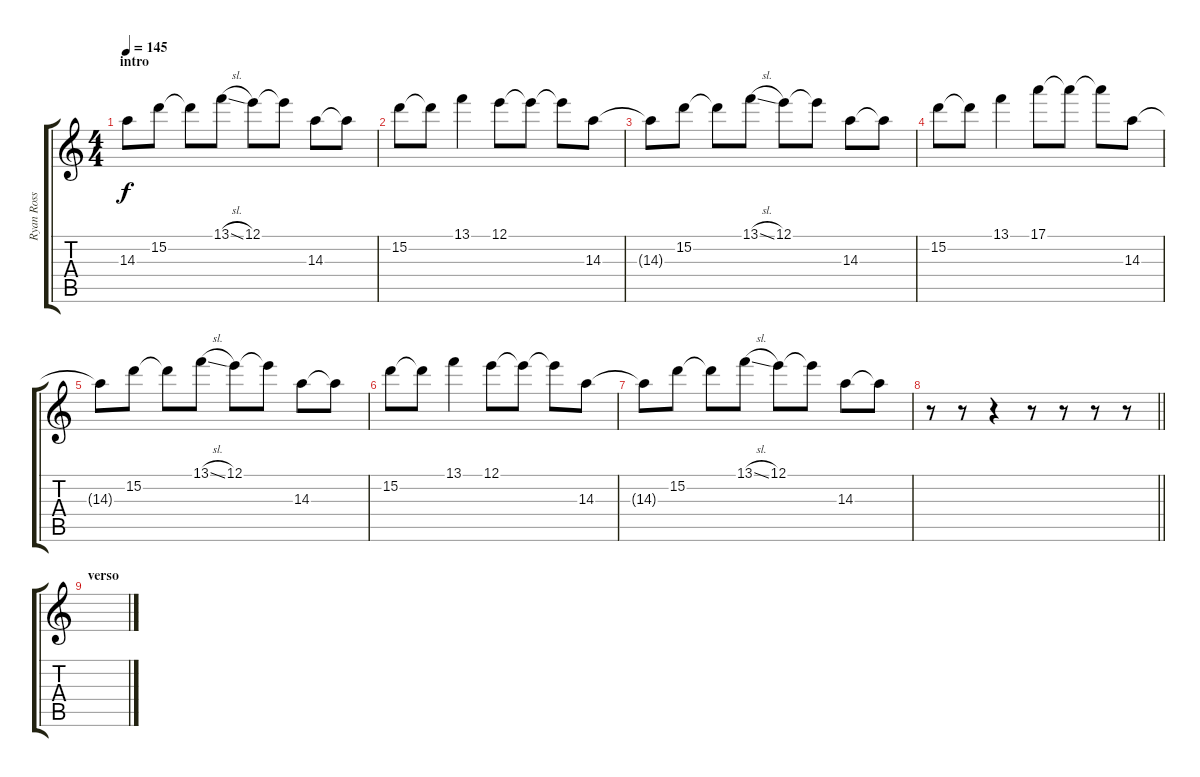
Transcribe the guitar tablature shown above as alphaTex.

\track ("Ryan Ross" "Ryan Ross") {mute instrument distortionguitar}
\staff {score tabs}
\tuning (E4 B3 G3 D3 A2 D2) {hide}
\ts (4 4)
\section ("" "intro")
\tempo 145
\clef g2
\ks c
14.3{t}.8{dy f} 15.2.8 15.2{t}.8 13.1{sl}.8 12.1.8 12.1{t}.8 14.3.8 14.3{t}.8 |
15.2.8 15.2{t}.8 13.1.4 12.1.8 12.1{t}.8 12.1{t}.8 14.3.8 |
14.3{t}.8 15.2.8 15.2{t}.8 13.1{sl}.8 12.1.8 12.1{t}.8 14.3.8 14.3{t}.8 |
15.2.8 15.2{t}.8 13.1.4 17.1.8 17.1{t}.8 17.1{t}.8 14.3.8 |
14.3{t}.8 15.2.8 15.2{t}.8 13.1{sl}.8 12.1.8 12.1{t}.8 14.3.8 14.3{t}.8 |
15.2.8 15.2{t}.8 13.1.4 12.1.8 12.1{t}.8 12.1{t}.8 14.3.8 |
14.3{t}.8 15.2.8 15.2{t}.8 13.1{sl}.8 12.1.8 12.1{t}.8 14.3.8 14.3{t}.8 |
\barLineRight lightlight
r.8 r.8 r.4 r.8 r.8 r.8 r.8 |
\section ("" "verso")
